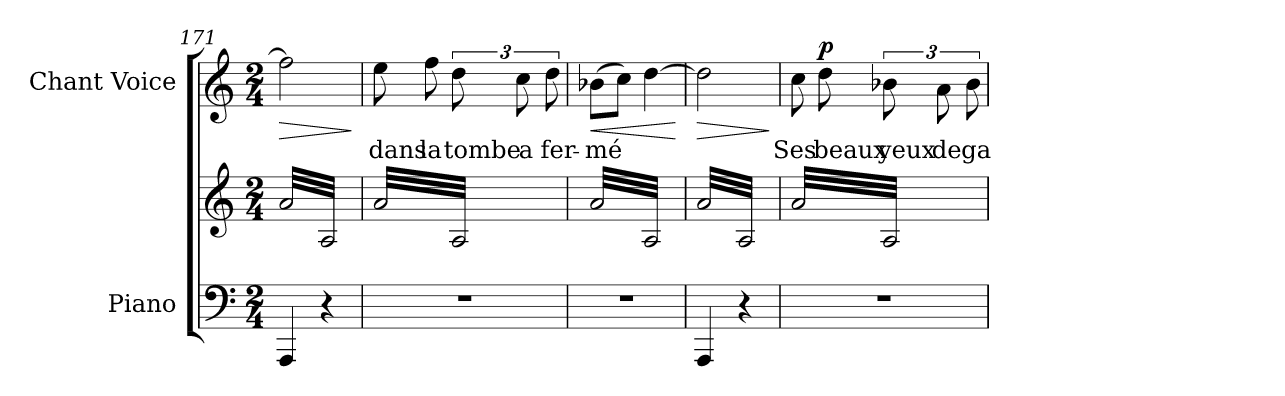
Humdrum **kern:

**kern	**kern	**kern	**text	**dynam
*part2	*part2	*part1	*part1	*part1
*staff3	*staff2	*staff1	*staff1	*staff1
*I"Piano	*	*I"Chant Voice	*	*
*I'Pno	*	*	*	*
*clefF4	*clefG2	*clefG2	*	*
*k[]	*k[]	*k[]	*	*
*M2/4	*M2/4	*M2/4	*	*
=171	=171	=171	=171	=171
!	!	!	!	!LO:HP:b
*	*tremolo	*	*	*
4AAA/	32a/LLL	2ff\]	.	>
.	32A/	.	.	.
.	32a/	.	.	.
.	32A/	.	.	.
.	32a/	.	.	.
.	32A/	.	.	.
.	32a/	.	.	.
.	32A/	.	.	.
4r	32a/	.	.	.
.	32A/	.	.	.
.	32a/	.	.	.
.	32A/	.	.	.
.	32a/	.	.	.
.	32A/	.	.	.
.	32a/	.	.	.
.	32A/JJJ	.	.	.
.	.	.	.	]
=172	=172	=172	=172	=172
2r	32a/LLL	8ee\	dans	.
.	32A/	.	.	.
.	32a/	.	.	.
.	32A/	.	.	.
.	32a/	8ff\	la	.
.	32A/	.	.	.
.	32a/	.	.	.
.	32A/	.	.	.
.	32a/	12dd\	tombe	.
.	32A/	.	.	.
.	32a/	.	.	.
.	.	12cc\	a	.
.	32A/	.	.	.
.	32a/	.	.	.
.	32A/	.	.	.
.	.	12dd\	fer-	.
.	32a/	.	.	.
.	32A/JJJ	.	.	.
=173	=173	=173	=173	=173
!	!	!	!	!LO:HP:b
2r	32a/LLL	(8b-X\L	-mé	<
.	32A/	.	.	.
.	32a/	.	.	.
.	32A/	.	.	.
.	32a/	8cc\J)	.	.
.	32A/	.	.	.
.	32a/	.	.	.
.	32A/	.	.	.
.	32a/	[4dd\	.	.
.	32A/	.	.	.
.	32a/	.	.	.
.	32A/	.	.	.
.	32a/	.	.	.
.	32A/	.	.	.
.	32a/	.	.	.
.	32A/JJJ	.	.	.
.	.	.	.	[
=174	=174	=174	=174	=174
!	!	!	!	!LO:HP:b
4AAA/	32a/LLL	2dd\]	.	>
.	32A/	.	.	.
.	32a/	.	.	.
.	32A/	.	.	.
.	32a/	.	.	.
.	32A/	.	.	.
.	32a/	.	.	.
.	32A/	.	.	.
4r	32a/	.	.	.
.	32A/	.	.	.
.	32a/	.	.	.
.	32A/	.	.	.
.	32a/	.	.	.
.	32A/	.	.	.
.	32a/	.	.	.
.	32A/JJJ	.	.	.
.	.	.	.	]
=175	=175	=175	=175	=175
2r	32a/LLL	8cc\	Ses	.
.	32A/	.	.	.
.	32a/	.	.	.
.	32A/	.	.	.
!	!	!	!	!LO:DY:a
.	32a/	8dd\	beaux	p
.	32A/	.	.	.
.	32a/	.	.	.
.	32A/	.	.	.
.	32a/	12b-X\	yeux	.
.	32A/	.	.	.
.	32a/	.	.	.
.	.	12a\	de	.
.	32A/	.	.	.
.	32a/	.	.	.
.	32A/	.	.	.
.	.	12b-\	ga-	.
.	32a/	.	.	.
.	32A/JJJ	.	.	.
*	*Xtremolo	*	*	*
.	.	.	.	.
.	.	.	.	.
.	.	.	.	.
.	.	.	.	.
.	.	.	.	.
.	.	.	.	.
.	.	.	.	.
.	.	.	.	.
=	=	=	=	=
*-	*-	*-	*-	*-
